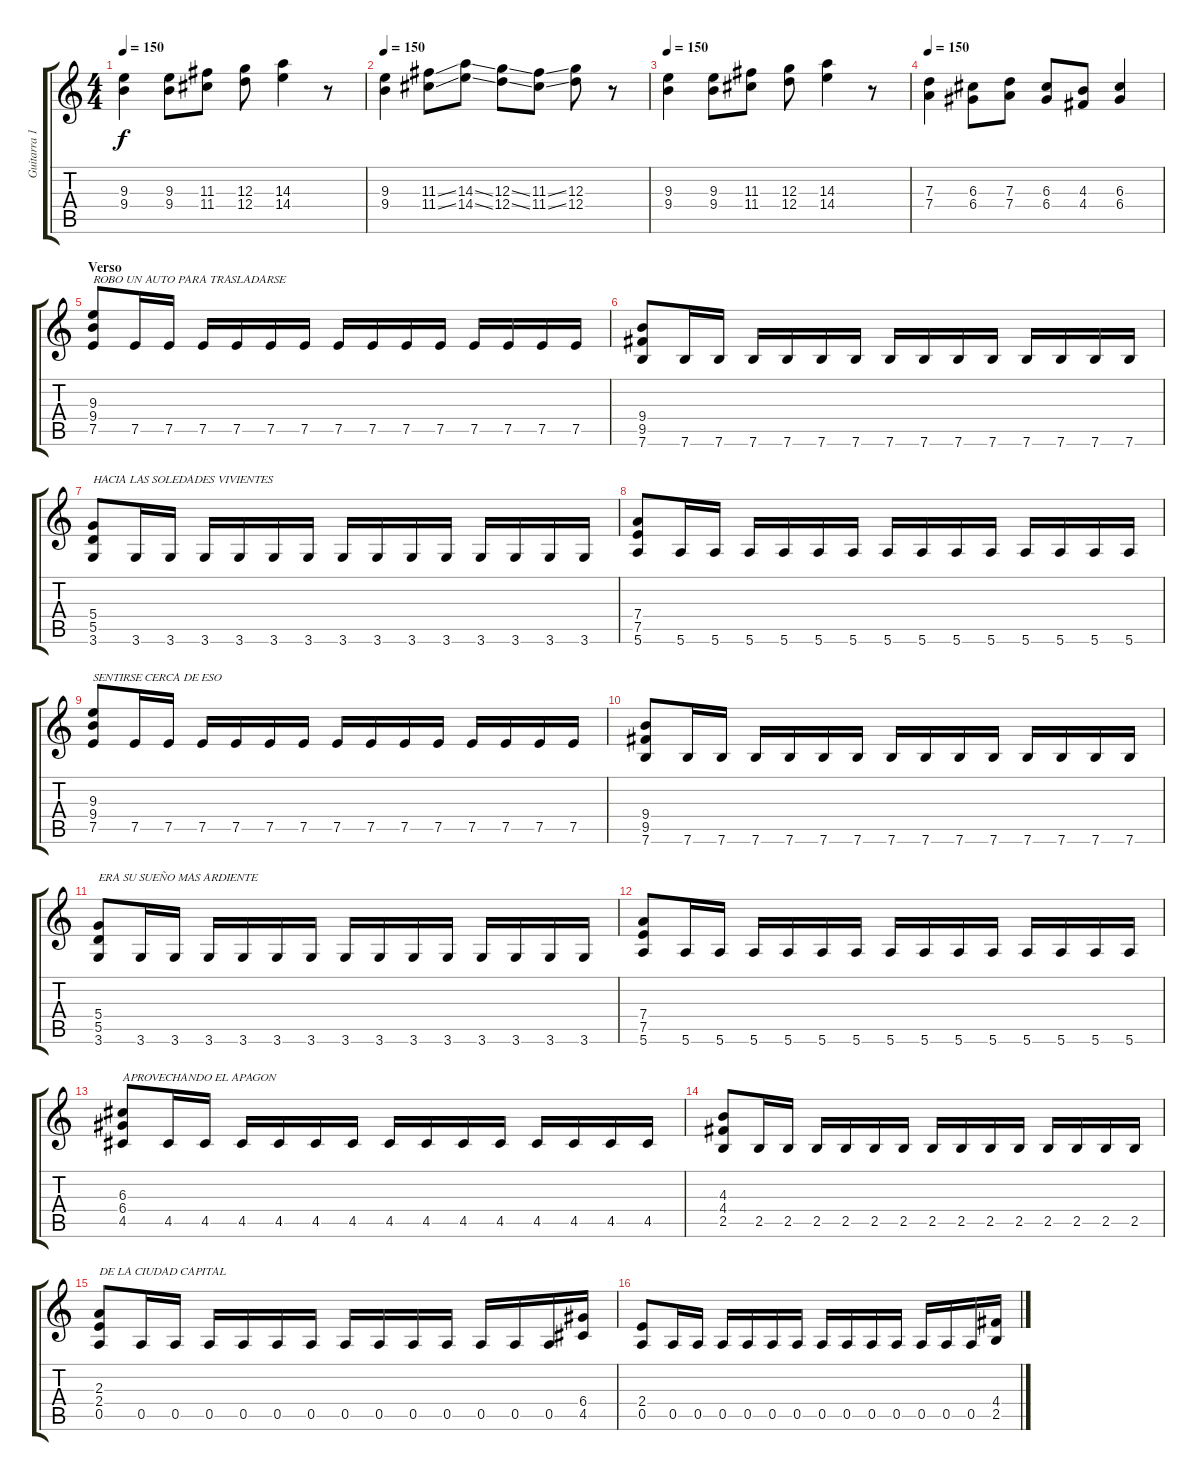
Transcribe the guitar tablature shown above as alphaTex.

\track ("Guitarra 1" "Guitarra 1") {instrument distortionguitar}
\staff {score tabs}
\tuning (E4 B3 G3 D3 A2 E2) {hide}
\ts (4 4)
\tempo 150
\clef g2
\ks c
(9.3 9.4).4{dy f} (9.3 9.4).8 (11.3 11.4).8 (12.3 12.4).8 (14.3 14.4).4 r.8 |
\tempo 150
(9.3 9.4).4 (11.3{ss} 11.4{ss}).8 (14.3{ss} 14.4{ss}).8 (12.3{ss} 12.4{ss}).8 (11.3{ss} 11.4{ss}).8 (12.3 12.4).8 r.8 |
\tempo 150
(9.3 9.4).4 (9.3 9.4).8 (11.3 11.4).8 (12.3 12.4).8 (14.3 14.4).4 r.8 |
\tempo 150
(7.3 7.4).4 (6.3 6.4).8 (7.3 7.4).8 (6.3 6.4).8 (4.3 4.4).8 (6.3 6.4).4 |
\section ("" "Verso")
(9.3 9.4 7.5).8{txt "ROBO UN AUTO PARA TRASLADARSE"} 7.5.16 7.5.16 7.5.16 7.5.16 7.5.16 7.5.16 7.5.16 7.5.16 7.5.16 7.5.16 7.5.16 7.5.16 7.5.16 7.5.16 |
(9.4 9.5 7.6).8 7.6.16 7.6.16 7.6.16 7.6.16 7.6.16 7.6.16 7.6.16 7.6.16 7.6.16 7.6.16 7.6.16 7.6.16 7.6.16 7.6.16 |
(5.4 5.5 3.6).8{txt "HACIA LAS SOLEDADES VIVIENTES"} 3.6.16 3.6.16 3.6.16 3.6.16 3.6.16 3.6.16 3.6.16 3.6.16 3.6.16 3.6.16 3.6.16 3.6.16 3.6.16 3.6.16 |
(7.4 7.5 5.6).8 5.6.16 5.6.16 5.6.16 5.6.16 5.6.16 5.6.16 5.6.16 5.6.16 5.6.16 5.6.16 5.6.16 5.6.16 5.6.16 5.6.16 |
(9.3 9.4 7.5).8{txt "SENTIRSE CERCA DE ESO"} 7.5.16 7.5.16 7.5.16 7.5.16 7.5.16 7.5.16 7.5.16 7.5.16 7.5.16 7.5.16 7.5.16 7.5.16 7.5.16 7.5.16 |
(9.4 9.5 7.6).8 7.6.16 7.6.16 7.6.16 7.6.16 7.6.16 7.6.16 7.6.16 7.6.16 7.6.16 7.6.16 7.6.16 7.6.16 7.6.16 7.6.16 |
(5.4 5.5 3.6).8{txt "ERA SU SUEÑO MAS ARDIENTE"} 3.6.16 3.6.16 3.6.16 3.6.16 3.6.16 3.6.16 3.6.16 3.6.16 3.6.16 3.6.16 3.6.16 3.6.16 3.6.16 3.6.16 |
(7.4 7.5 5.6).8 5.6.16 5.6.16 5.6.16 5.6.16 5.6.16 5.6.16 5.6.16 5.6.16 5.6.16 5.6.16 5.6.16 5.6.16 5.6.16 5.6.16 |
(6.3 6.4 4.5).8{txt "APROVECHANDO EL APAGON"} 4.5.16 4.5.16 4.5.16 4.5.16 4.5.16 4.5.16 4.5.16 4.5.16 4.5.16 4.5.16 4.5.16 4.5.16 4.5.16 4.5.16 |
(4.3 4.4 2.5).8 2.5.16 2.5.16 2.5.16 2.5.16 2.5.16 2.5.16 2.5.16 2.5.16 2.5.16 2.5.16 2.5.16 2.5.16 2.5.16 2.5.16 |
(2.3 2.4 0.5).8{txt "DE LA CIUDAD CAPITAL"} 0.5.16 0.5.16 0.5.16 0.5.16 0.5.16 0.5.16 0.5.16 0.5.16 0.5.16 0.5.16 0.5.16 0.5.16 0.5.16 (6.4 4.5).16 |
(2.4 0.5).8 0.5.16 0.5.16 0.5.16 0.5.16 0.5.16 0.5.16 0.5.16 0.5.16 0.5.16 0.5.16 0.5.16 0.5.16 0.5.16 (4.4 2.5).16
